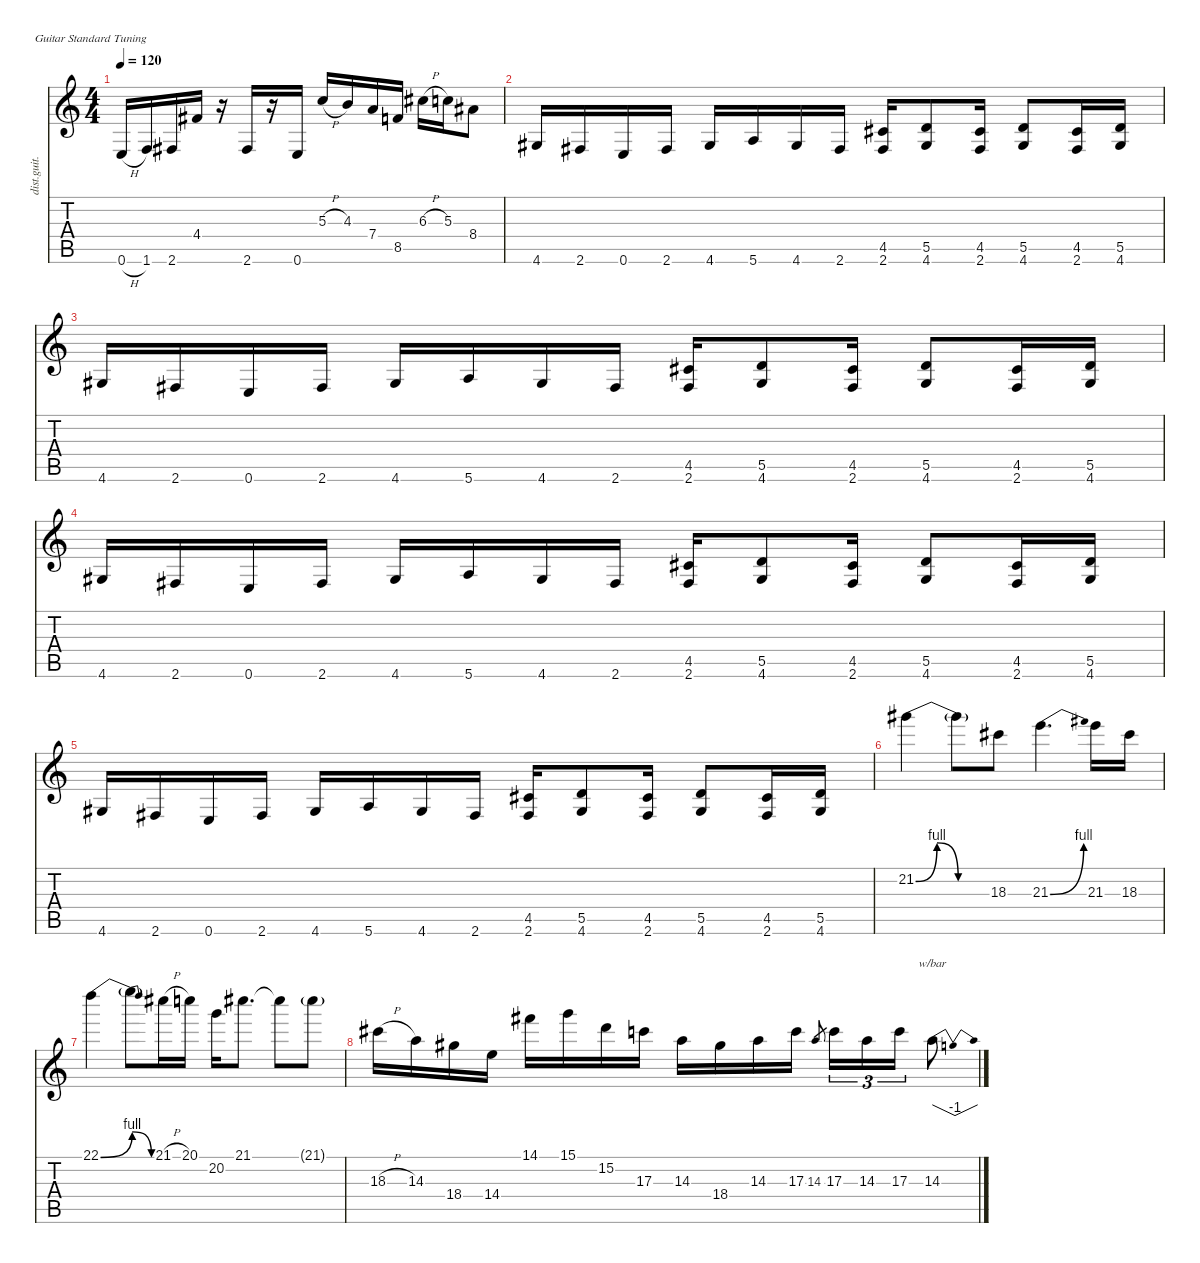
\defaultSystemsLayout 4
\hideDynamics
\bracketExtendMode nobrackets
\otherSystemsTrackNameOrientation horizontal
\track ("Friedman" "dist.guit.") {instrument distortionguitar}
\staff {score tabs}
\tuning (E4 B3 G3 D3 A2 E2)
\ts (4 4)
\tempo 120
\clef g2
\ks c
0.6{h}.16{dy f beam Up} 1.6.16{beam Up} 2.6{acc #}.16{beam Up} 4.4{acc #}.16{beam Up} r.16{beam Up} 2.6{acc #}.16{beam Up} r.16{beam Up} 0.6.16{beam Up} 5.3{h}.16{beam Up} 4.3.16{beam Up} 7.4.16{beam Up} 8.5.16{beam Up} 6.3{h acc #}.16{beam Down} 5.3.16{beam Down} 8.4{acc #}.8{beam Down} |
4.6{acc #}.16{beam Up} 2.6{acc #}.16{beam Up} 0.6.16{beam Up} 2.6{acc #}.16{beam Up} 4.6{acc #}.16{beam Up} 5.6.16{beam Up} 4.6{acc #}.16{beam Up} 2.6{acc #}.16{beam Up} (4.5{acc #} 2.6{acc #}).16{beam Up} (5.5 4.6{acc #}).8{beam Up} (4.5{acc #} 2.6{acc #}).16{beam Up} (5.5 4.6{acc #}).8{beam Up} (4.5{acc #} 2.6{acc #}).16{beam Up} (5.5 4.6{acc #}).16{beam Up} |
4.6{acc #}.16{beam Up} 2.6{acc #}.16{beam Up} 0.6.16{beam Up} 2.6{acc #}.16{beam Up} 4.6{acc #}.16{beam Up} 5.6.16{beam Up} 4.6{acc #}.16{beam Up} 2.6{acc #}.16{beam Up} (4.5{acc #} 2.6{acc #}).16{beam Up} (5.5 4.6{acc #}).8{beam Up} (4.5{acc #} 2.6{acc #}).16{beam Up} (5.5 4.6{acc #}).8{beam Up} (4.5{acc #} 2.6{acc #}).16{beam Up} (5.5 4.6{acc #}).16{beam Up} |
4.6{acc #}.16{beam Up} 2.6{acc #}.16{beam Up} 0.6.16{beam Up} 2.6{acc #}.16{beam Up} 4.6{acc #}.16{beam Up} 5.6.16{beam Up} 4.6{acc #}.16{beam Up} 2.6{acc #}.16{beam Up} (4.5{acc #} 2.6{acc #}).16{beam Up} (5.5 4.6{acc #}).8{beam Up} (4.5{acc #} 2.6{acc #}).16{beam Up} (5.5 4.6{acc #}).8{beam Up} (4.5{acc #} 2.6{acc #}).16{beam Up} (5.5 4.6{acc #}).16{beam Up} |
4.6{acc #}.16{beam Up} 2.6{acc #}.16{beam Up} 0.6.16{beam Up} 2.6{acc #}.16{beam Up} 4.6{acc #}.16{beam Up} 5.6.16{beam Up} 4.6{acc #}.16{beam Up} 2.6{acc #}.16{beam Up} (4.5{acc #} 2.6{acc #}).16{beam Up} (5.5 4.6{acc #}).8{beam Up} (4.5{acc #} 2.6{acc #}).16{beam Up} (5.5 4.6{acc #}).8{beam Up} (4.5{acc #} 2.6{acc #}).16{beam Up} (5.5 4.6{acc #}).16{beam Up} |
21.2{be (bendrelease 0 0 30 4 30 4 60 0) acc #}.4{beam Down} 21.2{be (hold 0 0 60 0) t acc #}.8{beam Down} 18.3{acc #}.8{beam Down} 21.3{be (bend 0 0 30 4)}.4{d beam Down} 21.3.16{beam Down} 18.3{acc #}.16{beam Down} |
22.1{be (bend 0 0 60 4)}.4{beam Down} 22.1{be (release 0 4 60 0) t}.8{beam Down} 21.1{h acc #}.16{beam Down} 20.1.16{beam Down} 20.2.16{beam Down} 21.1{acc #}.8{d beam Down} 21.1{t acc #}.8{beam Down} 21.1{g acc #}.8{dy mf beam Down} |
18.3{h acc #}.16{dy f beam Down} 14.3.16{beam Down} 18.4{acc #}.16{beam Down} 14.4.16{beam Down} 14.1{acc #}.16{beam Down} 15.1.16{beam Down} 15.2.16{beam Down} 17.3.16{beam Down} 14.3.16{beam Down} 18.4{acc #}.16{beam Down} 14.3.16{beam Down} 17.3.16{beam Down} 14.3.8{gr dy mf beam Up} 17.3.16{tu (3 2) dy f beam Down} 14.3.16{tu (3 2) beam Down} 17.3.16{tu (3 2) beam Down} 14.3.8{tbe (dip default 0 0 30 -4 60 0) beam Down}
